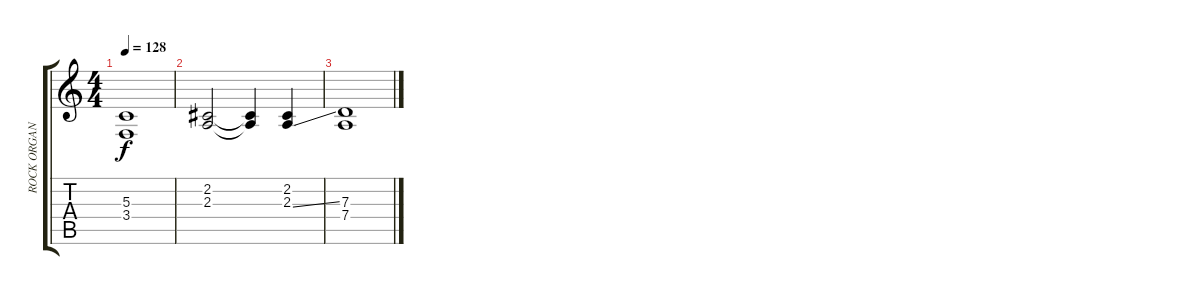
\track ("ROCK ORGAN" "ROCK ORGAN") {instrument rockorgan}
\staff {score tabs}
\tuning (E4 B3 G3 D3 A2 E2) {hide}
\ts (4 4)
\tempo 128
\clef g2
\ks c
(5.3 3.4).1{dy f} |
(2.2 2.3).2 (2.2{t} 2.3{t}).4 (2.2 2.3{ss}).4 |
(7.3 7.4).1
